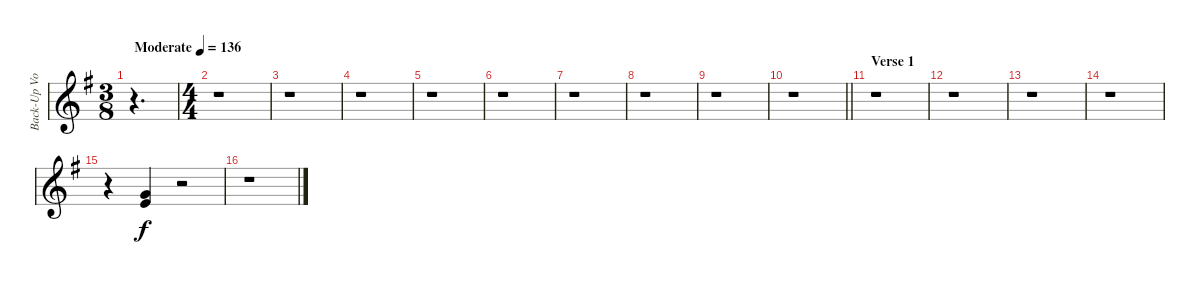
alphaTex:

\track ("Back-Up Vocals" "Back-Up Vo") {instrument clarinet}
\staff {score}
\tuning (E4 B3 G3 D3 A2 E2) {hide}
\ts (3 8)
\tempo (136 "Moderate")
\clef g2
\ks g
r.4{d dy f instrument clarinet} |
\ts (4 4)
r.1 |
r.1 |
r.1 |
r.1 |
r.1 |
r.1 |
r.1 |
r.1 |
\barLineRight lightlight
r.1 |
\section ("" "Verse 1")
r.1 |
r.1 |
r.1 |
r.1 |
r.4 (3.1 5.2).4 r.2 |
r.1
